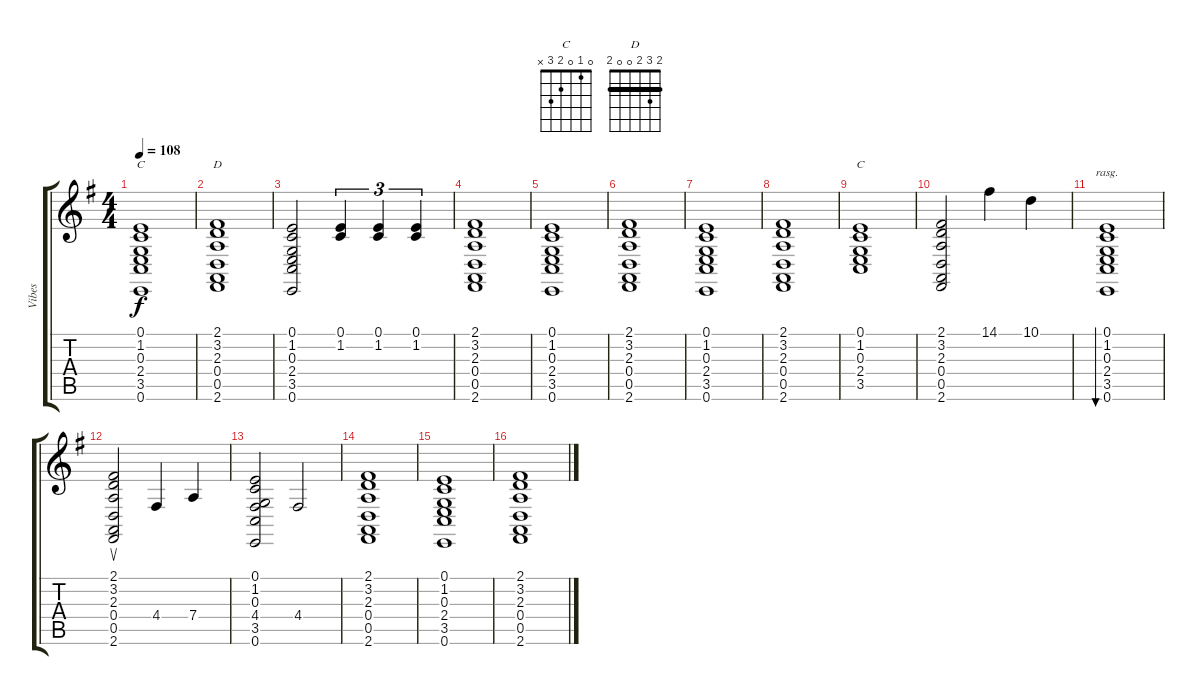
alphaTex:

\track ("Vibes" "Vibes") {instrument vibraphone}
\staff {score tabs}
\tuning (E4 B3 G3 D3 A2 E2) {hide}
\chord ("C" 0 1 0 2 3 0)
\chord ("D" 2 3 2 0 0 2) {barre 2}
\chord ("C" 0 1 0 2 3 x)
\ts (4 4)
\tempo 108
\clef g2
\ks g
(0.1 1.2 0.3 2.4 3.5 0.6).1{ch "C" dy f} |
(2.1 3.2 2.3 0.4 0.5 2.6).1{ch "D"} |
(0.1 1.2 0.3 2.4 3.5 0.6).2 (0.1 1.2).4{tu (3 2)} (0.1 1.2).4{tu (3 2)} (0.1 1.2).4{tu (3 2)} |
(2.1 3.2 2.3 0.4 0.5 2.6).1 |
(0.1 1.2 0.3 2.4 3.5 0.6).1 |
(2.1 3.2 2.3 0.4 0.5 2.6).1 |
(0.1 1.2 0.3 2.4 3.5 0.6).1 |
(2.1 3.2 2.3 0.4 0.5 2.6).1 |
(0.1 1.2 0.3 2.4 3.5).1{ch "C"} |
(2.1 3.2 2.3 0.4 0.5 2.6).2 14.1.4 10.1.4 |
(0.1 1.2 0.3 2.4 3.5 0.6).1{bu 240 rasg ii} |
(2.1 3.2 2.3 0.4 0.5 2.6).2{su} 4.4.4 7.4.4 |
(0.1 1.2 0.3 4.4 3.5 0.6).2 4.4.2 |
(2.1 3.2 2.3 0.4 0.5 2.6).1 |
(0.1 1.2 0.3 2.4 3.5 0.6).1 |
(2.1 3.2 2.3 0.4 0.5 2.6).1
